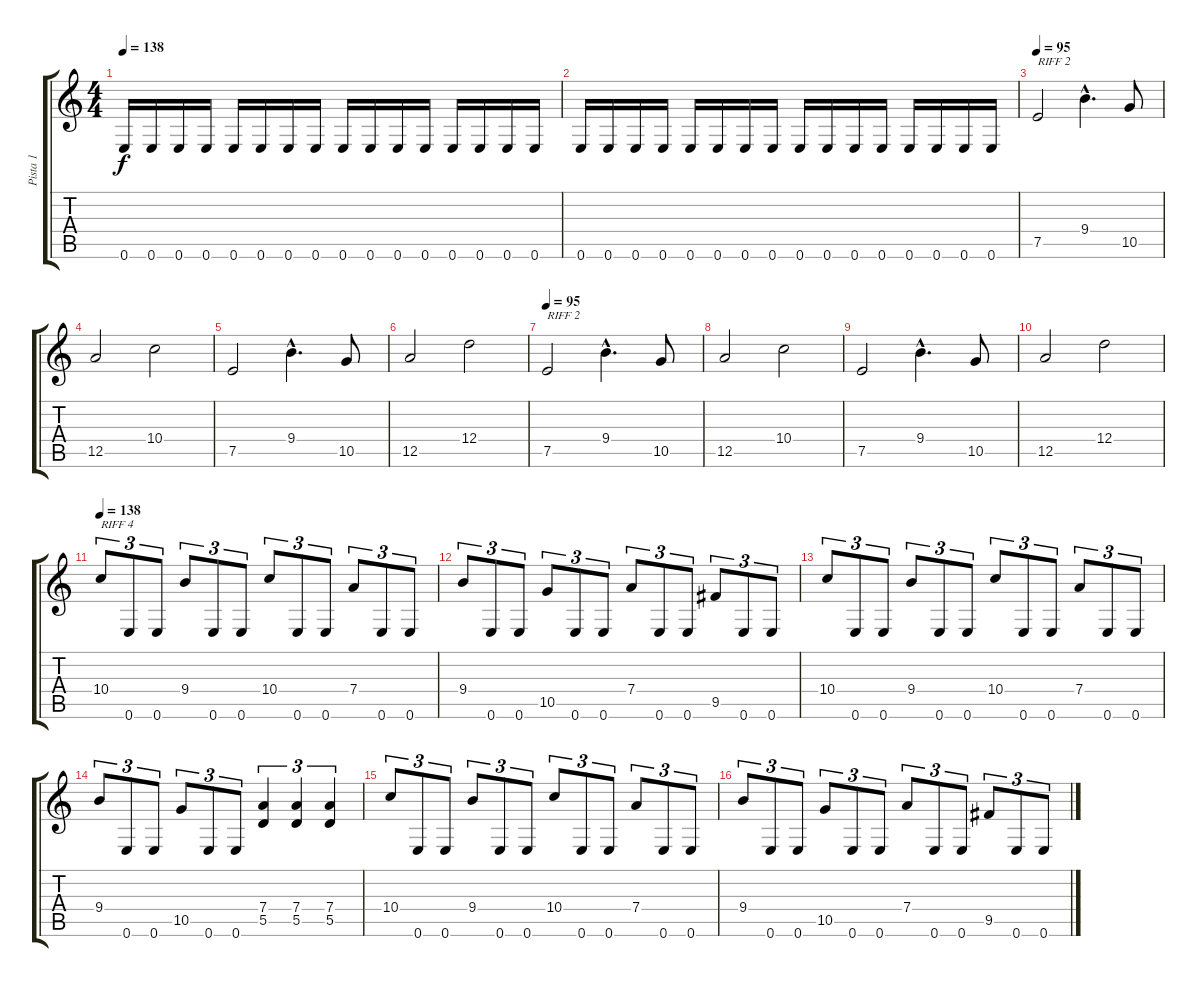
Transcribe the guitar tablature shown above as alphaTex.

\track ("Pista 1" "Pista 1") {instrument distortionguitar}
\staff {score tabs}
\tuning (E4 B3 G3 D3 A2 E2) {hide}
\ts (4 4)
\tempo 138
\clef g2
\ks c
0.6.16{dy f} 0.6.16 0.6.16 0.6.16 0.6.16 0.6.16 0.6.16 0.6.16 0.6.16 0.6.16 0.6.16 0.6.16 0.6.16 0.6.16 0.6.16 0.6.16 |
0.6.16 0.6.16 0.6.16 0.6.16 0.6.16 0.6.16 0.6.16 0.6.16 0.6.16 0.6.16 0.6.16 0.6.16 0.6.16 0.6.16 0.6.16 0.6.16 |
\tempo 95
7.5.2{txt "RIFF 2"} 9.4{hac}.4{d} 10.5.8 |
12.5.2 10.4.2 |
7.5.2 9.4{hac}.4{d} 10.5.8 |
12.5.2 12.4.2 |
\tempo 95
7.5.2{txt "RIFF 2"} 9.4{hac}.4{d} 10.5.8 |
12.5.2 10.4.2 |
7.5.2 9.4{hac}.4{d} 10.5.8 |
12.5.2 12.4.2 |
\tempo 138
10.4.8{tu (3 2) txt "RIFF 4"} 0.6.8{tu (3 2)} 0.6.8{tu (3 2)} 9.4.8{tu (3 2)} 0.6.8{tu (3 2)} 0.6.8{tu (3 2)} 10.4.8{tu (3 2)} 0.6.8{tu (3 2)} 0.6.8{tu (3 2)} 7.4.8{tu (3 2)} 0.6.8{tu (3 2)} 0.6.8{tu (3 2)} |
9.4.8{tu (3 2)} 0.6.8{tu (3 2)} 0.6.8{tu (3 2)} 10.5.8{tu (3 2)} 0.6.8{tu (3 2)} 0.6.8{tu (3 2)} 7.4.8{tu (3 2)} 0.6.8{tu (3 2)} 0.6.8{tu (3 2)} 9.5.8{tu (3 2)} 0.6.8{tu (3 2)} 0.6.8{tu (3 2)} |
10.4.8{tu (3 2)} 0.6.8{tu (3 2)} 0.6.8{tu (3 2)} 9.4.8{tu (3 2)} 0.6.8{tu (3 2)} 0.6.8{tu (3 2)} 10.4.8{tu (3 2)} 0.6.8{tu (3 2)} 0.6.8{tu (3 2)} 7.4.8{tu (3 2)} 0.6.8{tu (3 2)} 0.6.8{tu (3 2)} |
9.4.8{tu (3 2)} 0.6.8{tu (3 2)} 0.6.8{tu (3 2)} 10.5.8{tu (3 2)} 0.6.8{tu (3 2)} 0.6.8{tu (3 2)} (7.4 5.5).4{tu (3 2)} (7.4 5.5).4{tu (3 2)} (7.4 5.5).4{tu (3 2)} |
10.4.8{tu (3 2)} 0.6.8{tu (3 2)} 0.6.8{tu (3 2)} 9.4.8{tu (3 2)} 0.6.8{tu (3 2)} 0.6.8{tu (3 2)} 10.4.8{tu (3 2)} 0.6.8{tu (3 2)} 0.6.8{tu (3 2)} 7.4.8{tu (3 2)} 0.6.8{tu (3 2)} 0.6.8{tu (3 2)} |
9.4.8{tu (3 2)} 0.6.8{tu (3 2)} 0.6.8{tu (3 2)} 10.5.8{tu (3 2)} 0.6.8{tu (3 2)} 0.6.8{tu (3 2)} 7.4.8{tu (3 2)} 0.6.8{tu (3 2)} 0.6.8{tu (3 2)} 9.5.8{tu (3 2)} 0.6.8{tu (3 2)} 0.6.8{tu (3 2)}
